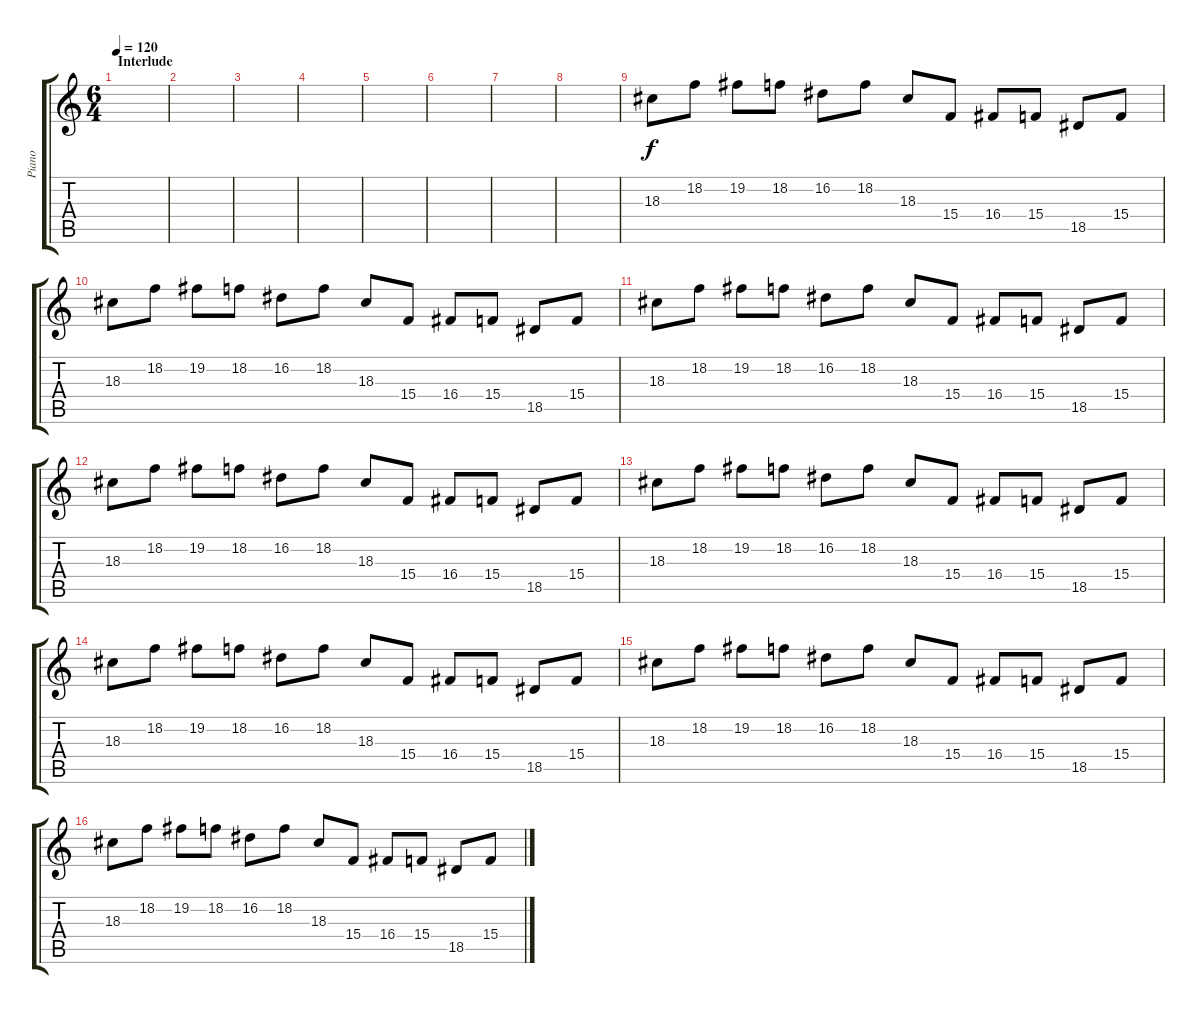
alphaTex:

\track ("Piano" "Piano") {instrument acousticgrandpiano}
\staff {score tabs}
\tuning (E4 B3 G3 D3 A2 D2) {hide}
\ts (6 4)
\section ("" "Interlude")
\tempo 120
\clef g2
\ks c
|
|
|
|
|
|
|
|
18.3.8 18.2.8 19.2.8 18.2.8 16.2.8 18.2.8 18.3.8 15.4.8 16.4.8 15.4.8 18.5.8 15.4.8 |
18.3.8 18.2.8 19.2.8 18.2.8 16.2.8 18.2.8 18.3.8 15.4.8 16.4.8 15.4.8 18.5.8 15.4.8 |
18.3.8 18.2.8 19.2.8 18.2.8 16.2.8 18.2.8 18.3.8 15.4.8 16.4.8 15.4.8 18.5.8 15.4.8 |
18.3.8 18.2.8 19.2.8 18.2.8 16.2.8 18.2.8 18.3.8 15.4.8 16.4.8 15.4.8 18.5.8 15.4.8 |
18.3.8 18.2.8 19.2.8 18.2.8 16.2.8 18.2.8 18.3.8 15.4.8 16.4.8 15.4.8 18.5.8 15.4.8 |
18.3.8 18.2.8 19.2.8 18.2.8 16.2.8 18.2.8 18.3.8 15.4.8 16.4.8 15.4.8 18.5.8 15.4.8 |
18.3.8 18.2.8 19.2.8 18.2.8 16.2.8 18.2.8 18.3.8 15.4.8 16.4.8 15.4.8 18.5.8 15.4.8 |
18.3.8 18.2.8 19.2.8 18.2.8 16.2.8 18.2.8 18.3.8 15.4.8 16.4.8 15.4.8 18.5.8 15.4.8
